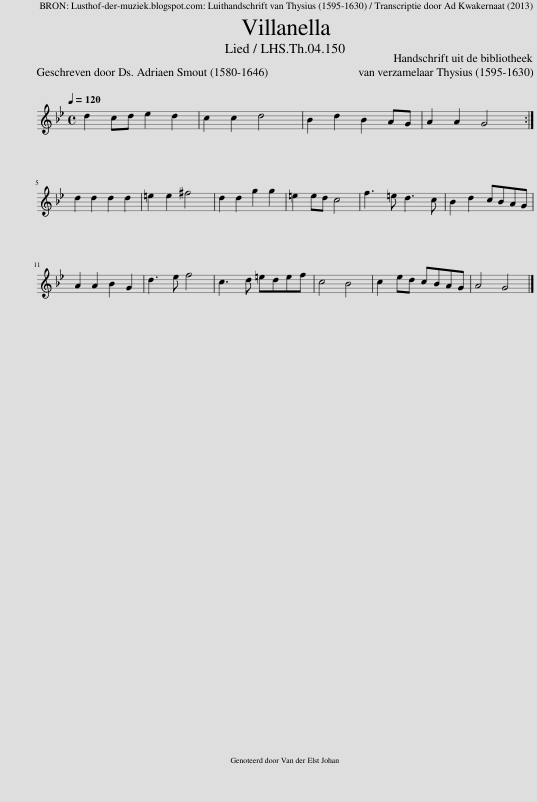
X:1
L:1/8
Q:1/4=120
M:4/4
I:linebreak $
K:Bb
V:1 treble
V:1
 d2 cd e2 d2 | c2 c2 d4 | B2 d2 B2 AG | A2 A2 G4 :|$ d2 d2 d2 d2 | %5
 =e2 e2 ^f4 | d2 d2 g2 g2 | =e2 ed c4 | f3 =e d3 c | B2 d2 cBAG |$ %10
 A2 A2 B2 G2 | d3 e f4 | c3 d =edef | c4 B4 | c2 ed cBAG | %15
 A4 G4 |] %16
